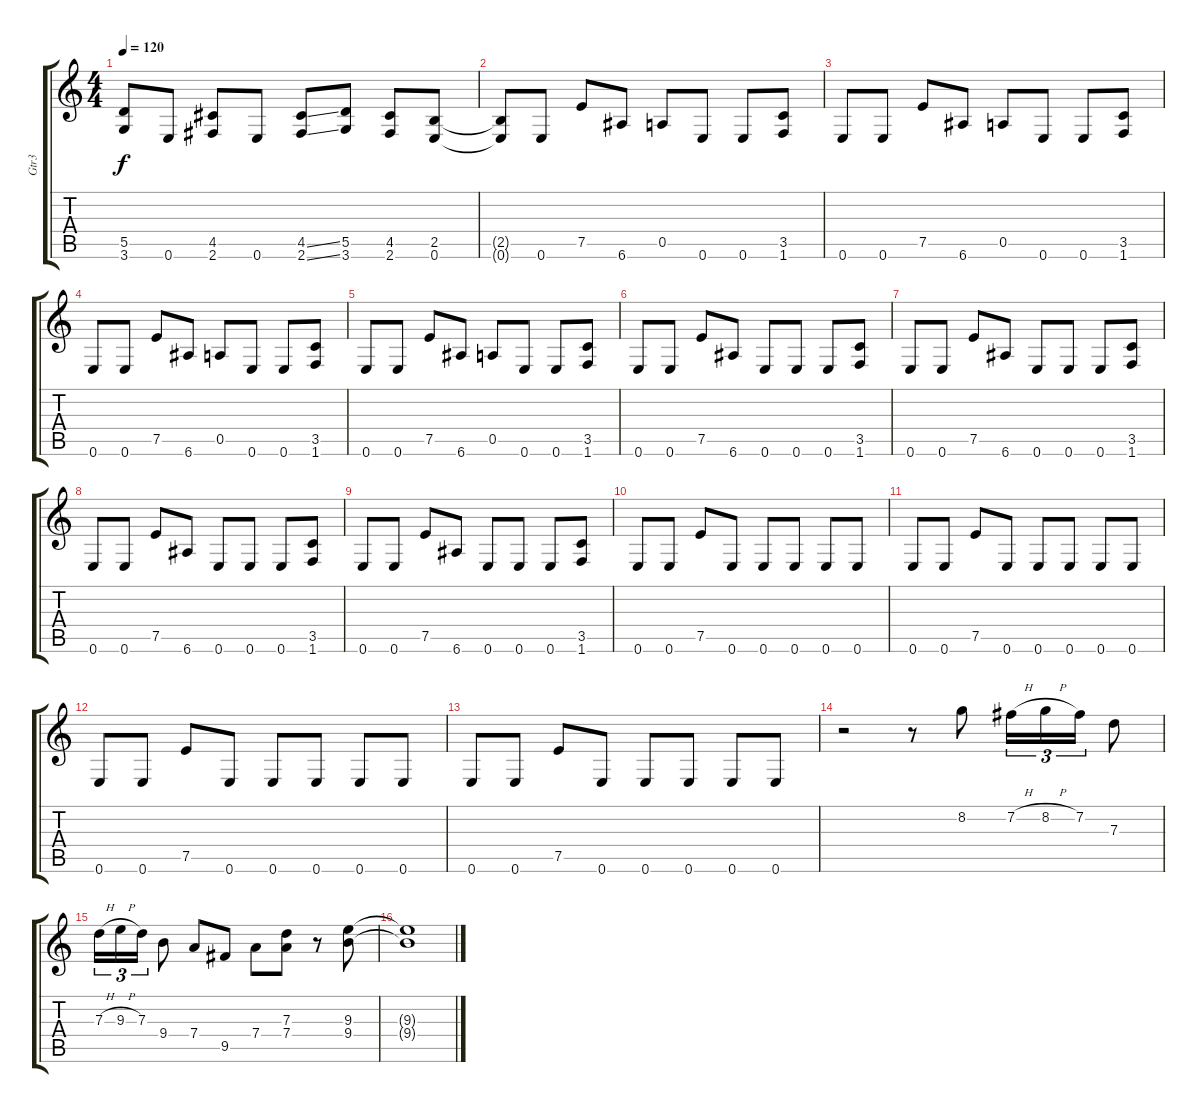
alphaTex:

\track ("Gtr3" "Gtr3") {instrument distortionguitar}
\staff {score tabs}
\tuning (E4 B3 G3 D3 A2 E2) {hide}
\ts (4 4)
\tempo 120
\clef g2
\ks c
(5.5{t} 3.6{t}).8{dy f} 0.6.8 (4.5 2.6).8 0.6.8 (4.5{ss} 2.6{ss}).8 (5.5 3.6).8 (4.5 2.6).8 (2.5 0.6).8 |
(2.5{t} 0.6{t}).8 0.6.8 7.5.8 6.6.8 0.5.8 0.6.8 0.6.8 (3.5 1.6).8 |
0.6.8 0.6.8 7.5.8 6.6.8 0.5.8 0.6.8 0.6.8 (3.5 1.6).8 |
0.6.8 0.6.8 7.5.8 6.6.8 0.5.8 0.6.8 0.6.8 (3.5 1.6).8 |
0.6.8 0.6.8 7.5.8 6.6.8 0.5.8 0.6.8 0.6.8 (3.5 1.6).8 |
0.6.8 0.6.8 7.5.8 6.6.8 0.6.8 0.6.8 0.6.8 (3.5 1.6).8 |
0.6.8 0.6.8 7.5.8 6.6.8 0.6.8 0.6.8 0.6.8 (3.5 1.6).8 |
0.6.8 0.6.8 7.5.8 6.6.8 0.6.8 0.6.8 0.6.8 (3.5 1.6).8 |
0.6.8 0.6.8 7.5.8 6.6.8 0.6.8 0.6.8 0.6.8 (3.5 1.6).8 |
0.6.8 0.6.8 7.5.8 0.6.8 0.6.8 0.6.8 0.6.8 0.6.8 |
0.6.8 0.6.8 7.5.8 0.6.8 0.6.8 0.6.8 0.6.8 0.6.8 |
0.6.8 0.6.8 7.5.8 0.6.8 0.6.8 0.6.8 0.6.8 0.6.8 |
0.6.8 0.6.8 7.5.8 0.6.8 0.6.8 0.6.8 0.6.8 0.6.8 |
r.2 r.8 8.2.8 7.2{h}.16{tu (3 2)} 8.2{h}.16{tu (3 2)} 7.2.16{tu (3 2)} 7.3.8 |
7.3{h}.16{tu (3 2)} 9.3{h}.16{tu (3 2)} 7.3.16{tu (3 2)} 9.4.8 7.4.8 9.5.8 7.4.8 (7.3 7.4).8 r.8 (9.3 9.4).8 |
(9.3{t} 9.4{t}).1
